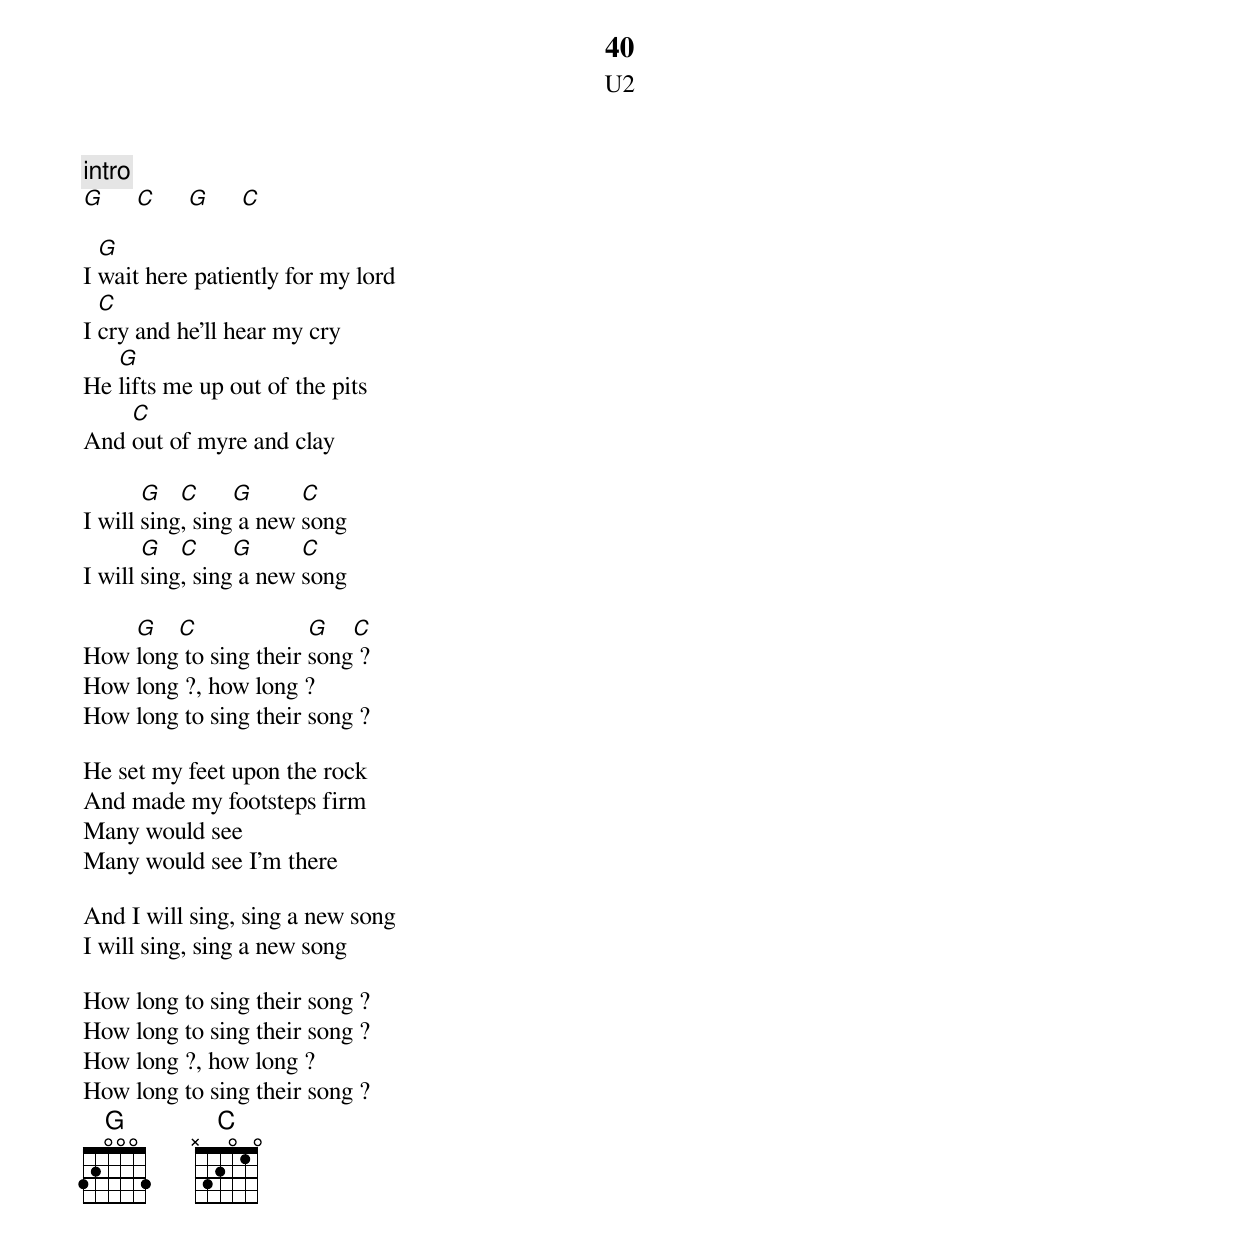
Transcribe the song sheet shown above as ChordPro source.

{t:40}
{st:U2}

{c:intro}
[G]     [C]     [G]     [C]

I [G]wait here patiently for my lord
I [C]cry and he'll hear my cry
He [G]lifts me up out of the pits
And [C]out of myre and clay

I will [G]sing[C], sing[G] a new [C]song
I will [G]sing[C], sing[G] a new [C]song

How [G]long[C] to sing their [G]song[C] ?
How long ?, how long ?
How long to sing their song ?

He set my feet upon the rock
And made my footsteps firm
Many would see
Many would see I'm there

And I will sing, sing a new song
I will sing, sing a new song

How long to sing their song ?
How long to sing their song ?
How long ?, how long ?
How long to sing their song ?
